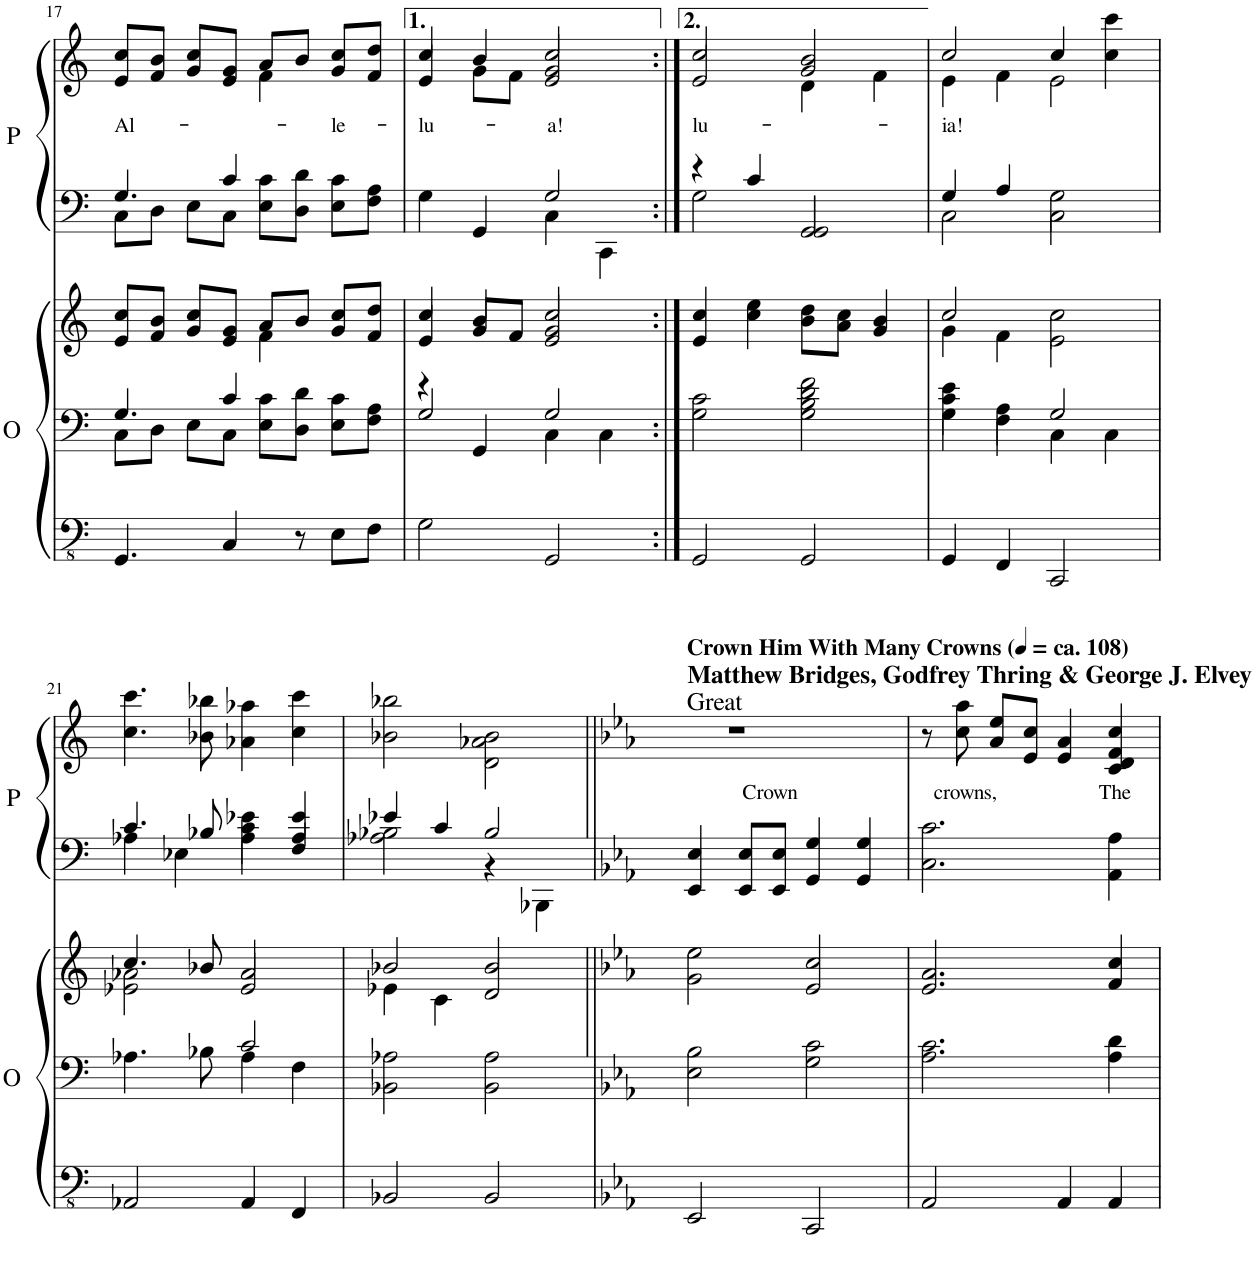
**kern	**kern	**kern	**kern	**kern	**text
*part2	*part2	*part2	*part1	*part1	*part1
*staff5	*staff4	*staff3	*staff2	*staff1	*staff1
*I"Organ	*	*	*I"Piano	*	*
*I'O	*	*	*I'P	*	*
!!LO:PB:g=z
*clefFv4	*clefF4	*clefG2	*clefF4	*clefG2	*
*k[]	*k[]	*k[]	*k[]	*k[]	*
*M4/4	*M4/4	*M4/4	*M4/4	*M4/4	*
=17	=17	=17	=17	=17	=17
*	*^	*^	*^	*	*
!	!	!	!	!	!	!	!	!LO:LY:b
*	*	*	*	*	*	*	*^	*
4.GGG/	4.G/	8C\L	8e/ 8cc/L	2ryy	4.G/	8C\L	8e/ 8cc/L	2ryy	Al-
.	.	8D\J	8f/ 8b/J	.	.	8D\J	8f/ 8b/J	.	.
.	.	8E\L	8g/ 8cc/L	.	.	8E\L	8g/ 8cc/L	.	.
4CC/	4c/	8C\J	8e/ 8g/J	.	4c/	8C\J	8e/ 8g/J	.	.
.	.	8E\ 8c\L	8a/L	4f\	.	8E\ 8c\L	8a/L	4f\	.
8r	8ryy	8D\ 8d\J	8b/J	.	8ryy	8D\ 8d\J	8b/J	.	.
!	!	!	!	!	!	!	!	!	!LO:LY:b
8EE\L	4ryy	8E\ 8c\L	8g/ 8cc/L	4ryy	4ryy	8E\ 8c\L	8g/ 8cc/L	4ryy	-le-
8FF\J	.	8F\ 8A\J	8f/ 8dd/J	.	.	8F\ 8A\J	8f/ 8dd/J	.	.
=18	=18	=18	=18	=18	=18	=18	=18	=18	=18
!	!	!	!	!	!	!	!	!	!LO:LY:b
2GG\	4r	2G/	4e/	4cc/	4G\	2ryy	4e/	4cc/	-lu-
.	4GG/	.	8g/L	4b/	4GG/	.	8g\L	4b/	.
.	.	.	8f/J	.	.	.	8f\J	.	.
!	!	!	!	!	!	!	!	!	!LO:LY:b
2GGG/	4C\	2G/	2e/ 2g/	2cc/	4C\	2G/	2e/ 2g/	2cc/	-a!
.	4C\	.	.	.	4CC\	.	.	.	.
*	*v	*v	*	*	*	*	*	*	*
*	*	*v	*v	*	*	*	*	*
=19:|!	=19:|!	=19:|!	=19:|!	=19:|!	=19:|!	=19:|!	=19:|!
!	!	!	!	!	!	!	!LO:LY:b
2GGG/	2G\ 2c\	4e/ 4cc/	4r	2G\	2cc/	2e/	lu-
.	.	4cc\ 4ee\	4c/	.	.	.	.
2GGG/	2G\ 2B\ 2d\ 2f\	8b\ 8dd\L	2GG/	2GG/	2g/ 2b/	4d\	.
.	.	8a\ 8cc\J	.	.	.	.	.
.	.	4g/ 4b/	.	.	.	4f\	.
=20	=20	=20	=20	=20	=20	=20	=20
*	*^	*^	*	*	*	*	*
!	!	!	!	!	!	!	!	!	!LO:LY:b
4GGG/	4G\	4c\ 4e\	2cc/	4g\	4G/	2C\	2cc/	4e\	-ia!
4FFF/	4F\	4A\	.	4f\	4A/	.	.	4f\	.
2CCC/	4C\	2G/	2cc\	2e\	2G\	2C\	4cc/	2e\	.
.	4C\	.	.	.	.	.	4cc\ 4ccc\	.	.
*	*	*	*	*	*	*	*v	*v	*
!!LO:LB:g=z
=21	=21	=21	=21	=21	=21	=21	=21	=21
2AAA-X/	4.A-X\	2ryy	4.cc/	2e-X\ 2a-X\	4.c/	4A-X\	4.cc\ 4.ccc\	.
.	.	.	.	.	.	4E-X\	.	.
.	8B-X\	.	8b-X/	.	8B-X/	.	8b-X\ 8bb-X\	.
4AAA-/	2c/	4A-\	2a-/	2e-/	4c\ 4e-X\	4A-\	4a-X\ 4aa-X\	.
4FFF/	.	4F\	.	.	4A-/ 4e-/	4F/	4cc\ 4ccc\	.
*	*v	*v	*	*	*	*	*	*
=22	=22	=22	=22	=22	=22	=22	=22
2BBB-X/	2BB-X\ 2A-X\	2b-X/	4e-X\	4e-X/	2A-X\ 2B-X\	2b-X\ 2bb-X\	.
.	.	.	4c\	4c/	.	.	.
2BBB-/	2BB-\ 2A-\	2b-/	2d/	2B-/	4r	2d\ 2a-X\ 2b-\	.
.	.	.	.	.	4BBB-X\	.	.
*	*	*v	*v	*	*	*	*
*	*	*	*v	*v	*	*
=23||	=23||	=23||	=23||	=23||	=23||
*k[b-e-a-]	*k[b-e-a-]	*k[b-e-a-]	*k[b-e-a-]	*k[b-e-a-]	*
*	*	*	*^	*	*
!	!	!	!	!	!LO:TX:a:B:t=Crown Him With Many Crowns (	!
!	!	!	!	!	!LO:TX:a:B:t=ca. 108)	!
!	!	!	!	!	!LO:TX:a:t=Matthew Bridges, Godfrey Thring & George J. Elvey	!
!	!	!	!	!	!LO:TX:a:t=Great	!
!	!	!	!	!	!	!LO:LY:b
*	*	*	*v	*v	*^	*
2EEE-/	2E-\ 2B-\	2g\ 2ee-\	4EE-/ 4E-/	1r	4e-!	Crown
.	.	.	8EE-/ 8E-/L	.	8e-!	.
.	.	.	8EE-/ 8E-/J	.	8e-!	.
2CCC/	2G\ 2c\	2e-/ 2cc/	4GG/ 4G/	.	4g!	.
.	.	.	4GG/ 4G/	.	4g!	.
*	*	*	*	*v	*v	*
=24	=24	=24	=24	=24	=24
2AAA-/	2.A-\ 2.c\	2.e-/ 2.a-/	2.C\ 2.c\	8r	.
!	!	!	!	!	!LO:LY:b
.	.	.	.	8cc\ 8aa-\	crowns,
.	.	.	.	8a-/ 8ee-/L	.
.	.	.	.	8e-/ 8cc/J	.
4AAA-/	.	.	.	4e-/ 4a-/	.
!	!	!	!	!	!LO:LY:b
4AAA-/	4A-\ 4d\	4f/ 4cc/	4AA-\ 4A-\	4c/ 4d/ 4f/ 4cc/	The
=	=	=	=	=	=
*-	*-	*-	*-	*-	*-
